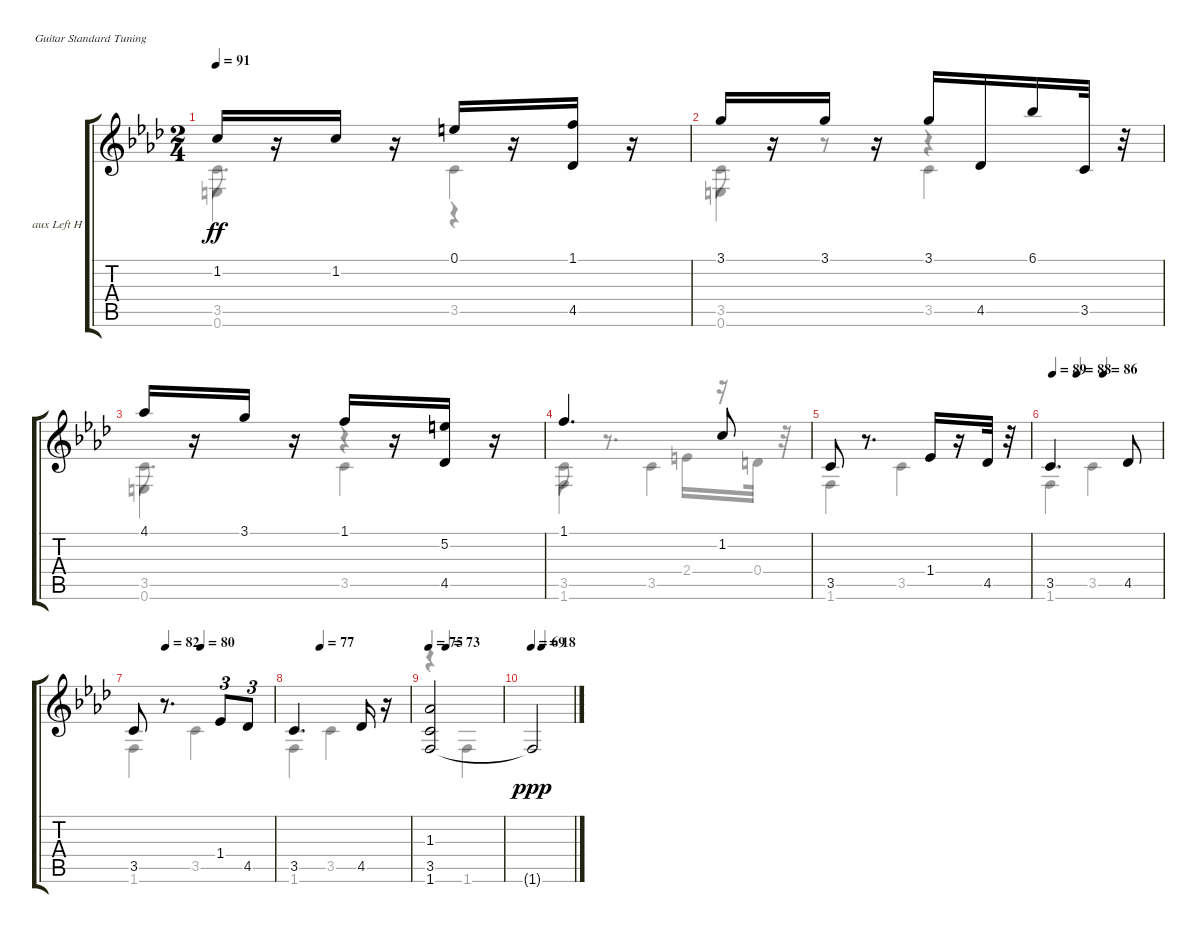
\bracketExtendMode groupsimilarinstruments
\firstSystemTrackNameOrientation horizontal
\otherSystemsTrackNameOrientation horizontal
\track ("aux Left Hand" "aux Left H") {instrument acousticguitarnylon}
\staff {score tabs}
\tuning (E4 B3 G3 D3 A2 E2)
\voice
\ts (2 4)
\tempo 91
\clef g2
\ks ab
1.2.16{dy ff} r.16 1.2.16 r.16 0.1.16 r.16 (1.1 4.5).16 r.16 |
3.1.16 r.16 3.1.16 r.16 3.1.16 4.5.16 6.1.16 3.5.32 r.32 |
4.1.16 r.16 3.1.16 r.16 1.1.16 r.16 (5.2 4.5).16 r.16 |
1.1.4{d} 1.2.8 |
3.5.8 r.8{d} 1.4.16 r.16 4.5.32 r.32 |
\tempo (89 0.03125)
\tempo (88 0.25)
\tempo (86 0.484375)
3.5.4{d} 4.5.8 |
\tempo (82 0.234375)
\tempo (80 0.484375)
3.5.8 r.8{d} 1.4.8{tu (3 2)} 4.5.8{tu (3 2)} |
\tempo (77 0.234375)
3.5.4{d} 4.5.16 r.16 |
\tempo 75
\tempo (73 0.234375)
(1.3 3.5 1.6).2 |
\tempo 69
\tempo (18 0.25)
1.6{t}.2{dy ppp} |
\voice
\clef g2
\ottava regular
\simile none
\ks ab
3.5.8{d dy ff} r.16 3.5.4 |
3.5.8 r.8 3.5.4 |
3.5.8{d} r.16 3.5.4 |
3.5.8 r.8{d} 2.4.16 r.16 0.4.32 r.32 |
1.6.4 3.5.4 |
1.6.4 3.5.4 |
1.6.4 3.5.4 |
1.6.4 3.5.4 |
r.4 1.6.4 |
|
\voice
\clef g2
\ottava regular
\simile none
\ks ab
0.6.4{dy ff} r.4 |
0.6.4 r.4 |
0.6.4 r.4 |
1.6.4 3.5.4 |
|
|
|
|
|
|
